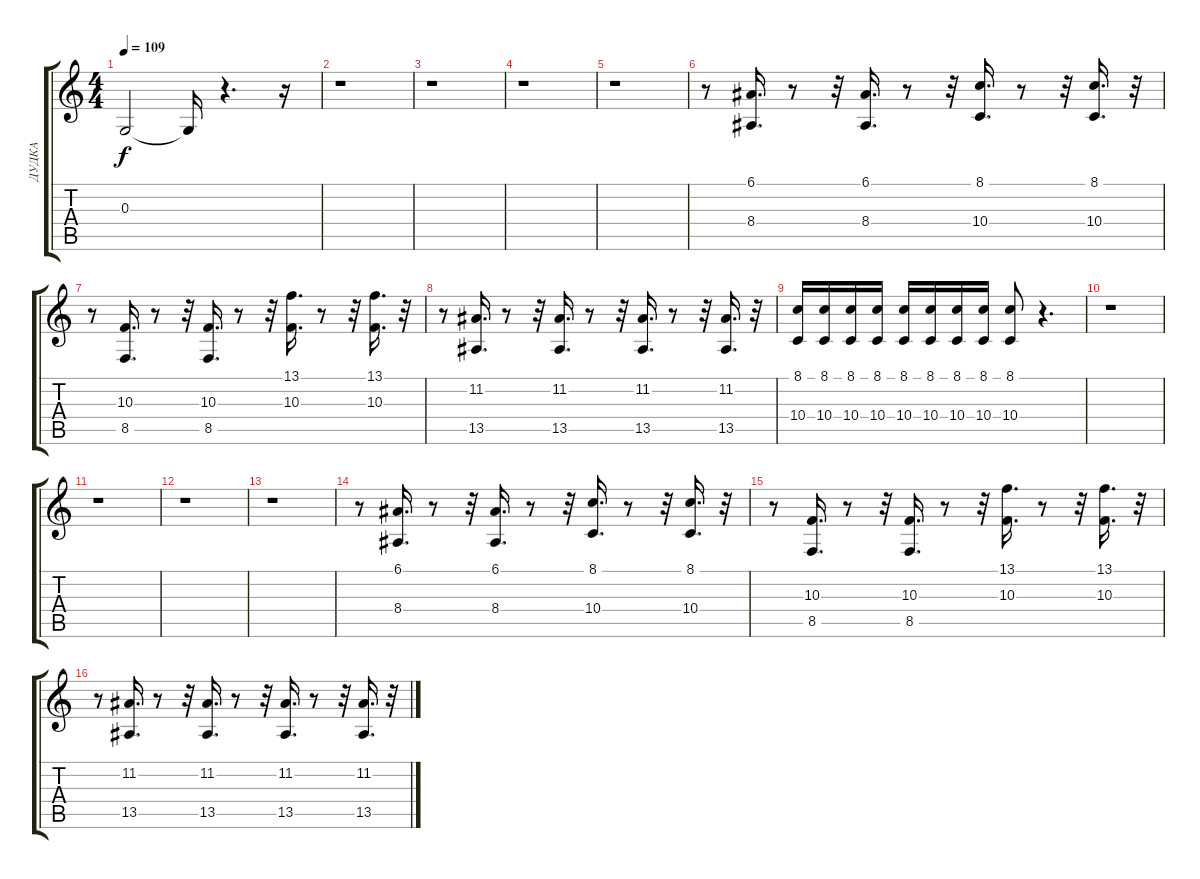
\track ("ДУДКА" "ДУДКА") {instrument trombone}
\staff {score tabs}
\tuning (E4 B3 G3 D3 A2 E2) {hide}
\ts (4 4)
\tempo 109
\clef g2
\ks c
0.3.2{dy f} 0.3{t}.16 r.4{d} r.16 |
r.1 |
r.1 |
r.1 |
r.1 |
r.8 (6.1 8.4).16{d} r.8 r.32 (6.1 8.4).16{d} r.8 r.32 (8.1 10.4).16{d} r.8 r.32 (8.1 10.4).16{d} r.32 |
r.8 (10.3 8.5).16{d} r.8 r.32 (10.3 8.5).16{d} r.8 r.32 (13.1 10.3).16{d} r.8 r.32 (13.1 10.3).16{d} r.32 |
r.8 (11.2 13.5).16{d} r.8 r.32 (11.2 13.5).16{d} r.8 r.32 (11.2 13.5).16{d} r.8 r.32 (11.2 13.5).16{d} r.32 |
(8.1 10.4).16 (8.1 10.4).16 (8.1 10.4).16 (8.1 10.4).16 (8.1 10.4).16 (8.1 10.4).16 (8.1 10.4).16 (8.1 10.4).16 (8.1 10.4).8 r.4{d} |
r.1 |
r.1 |
r.1 |
r.1 |
r.8 (6.1 8.4).16{d} r.8 r.32 (6.1 8.4).16{d} r.8 r.32 (8.1 10.4).16{d} r.8 r.32 (8.1 10.4).16{d} r.32 |
r.8 (10.3 8.5).16{d} r.8 r.32 (10.3 8.5).16{d} r.8 r.32 (13.1 10.3).16{d} r.8 r.32 (13.1 10.3).16{d} r.32 |
r.8 (11.2 13.5).16{d} r.8 r.32 (11.2 13.5).16{d} r.8 r.32 (11.2 13.5).16{d} r.8 r.32 (11.2 13.5).16{d} r.32
